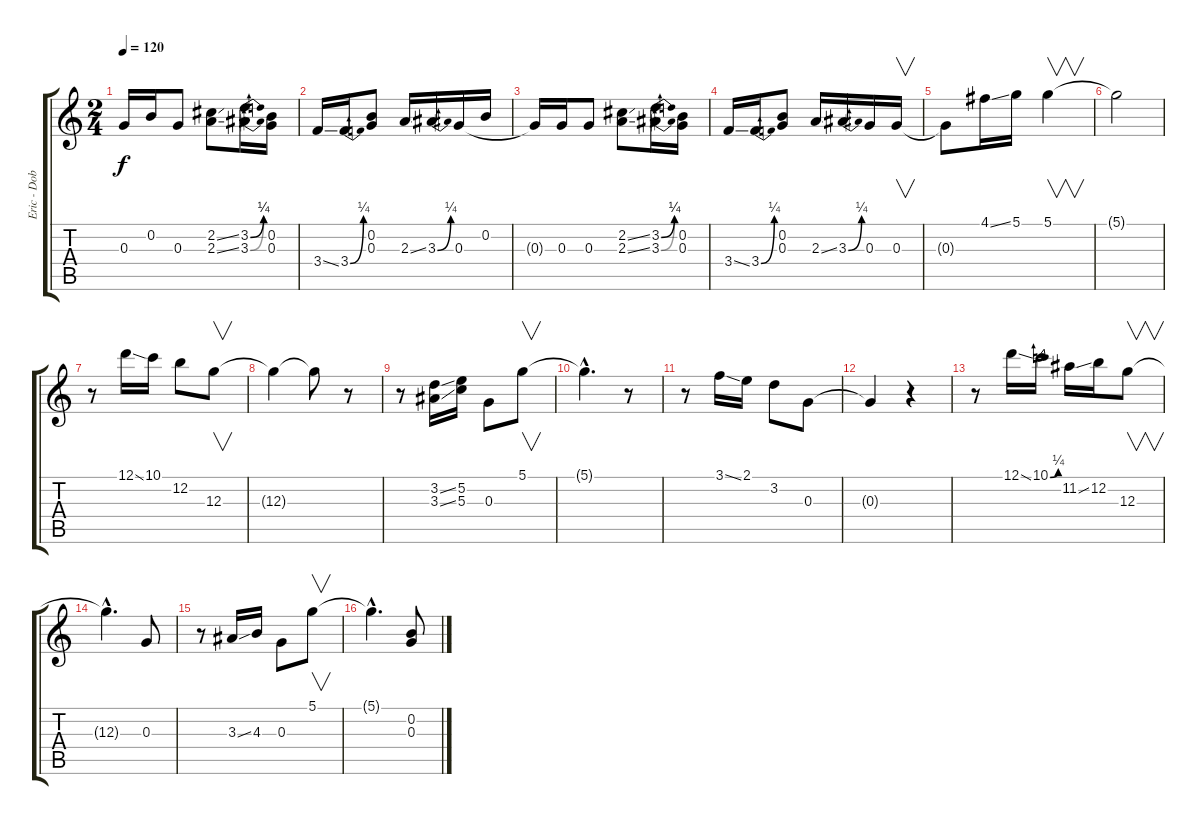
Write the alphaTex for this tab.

\track ("Eric - Dobro" "Eric - Dob") {instrument acousticguitarsteel}
\staff {score tabs}
\tuning (D4 B3 G3 D3 G2 D2) {hide}
\ts (2 4)
\tempo 120
\clef g2
\ks c
0.3{t}.16{dy f} 0.2.16 0.3.8 (2.2{ss} 2.3{ss}).8 (3.2{be (bend 0 0 60 1)} 3.3{be (bend 0 0 60 1)}).16 (0.2 0.3).16 |
3.4{ss}.16 3.4{be (bend 0 0 60 1)}.16 (0.2 0.3).8 2.3{ss}.16 3.3{be (bend 0 0 60 1)}.16 0.3.16 0.2.16 |
0.3{t}.16 0.3.16 0.3.8 (2.2{ss} 2.3{ss}).8 (3.2{be (bend 0 0 60 1)} 3.3{be (bend 0 0 60 1)}).16 (0.2 0.3).16 |
3.4{ss}.16 3.4{be (bend 0 0 60 1)}.16 (0.2 0.3).8 2.3{ss}.16 3.3{be (bend 0 0 60 1)}.16 0.3.16 0.3.16{v} |
0.3{t}.8 4.1{ss}.16 5.1.16 5.1.4{v} |
5.1{t}.2 |
r.8 12.1{ss}.16 10.1.16 12.2.8 12.3.8{v} |
12.3{t}.4 12.3{t}.8 r.8 |
r.8 (3.2{ss} 3.3{ss}).16 (5.2 5.3).16 0.3.8 5.1.8{v} |
5.1{hac t}.4{d} r.8 |
r.8 3.1{ss}.16 2.1.16 3.2.8 0.3.8 |
0.3{t}.4 r.4 |
r.8 12.1{ss}.16 10.1{be (bend 0 0 60 1)}.16 11.2{ss}.16 12.2.16 12.3.8{v} |
12.3{hac t}.4{d} 0.3.8 |
r.8 3.3{ss}.16 4.3.16 0.3.8 5.1.8{v} |
5.1{hac t}.4{d} (0.2 0.3).8
